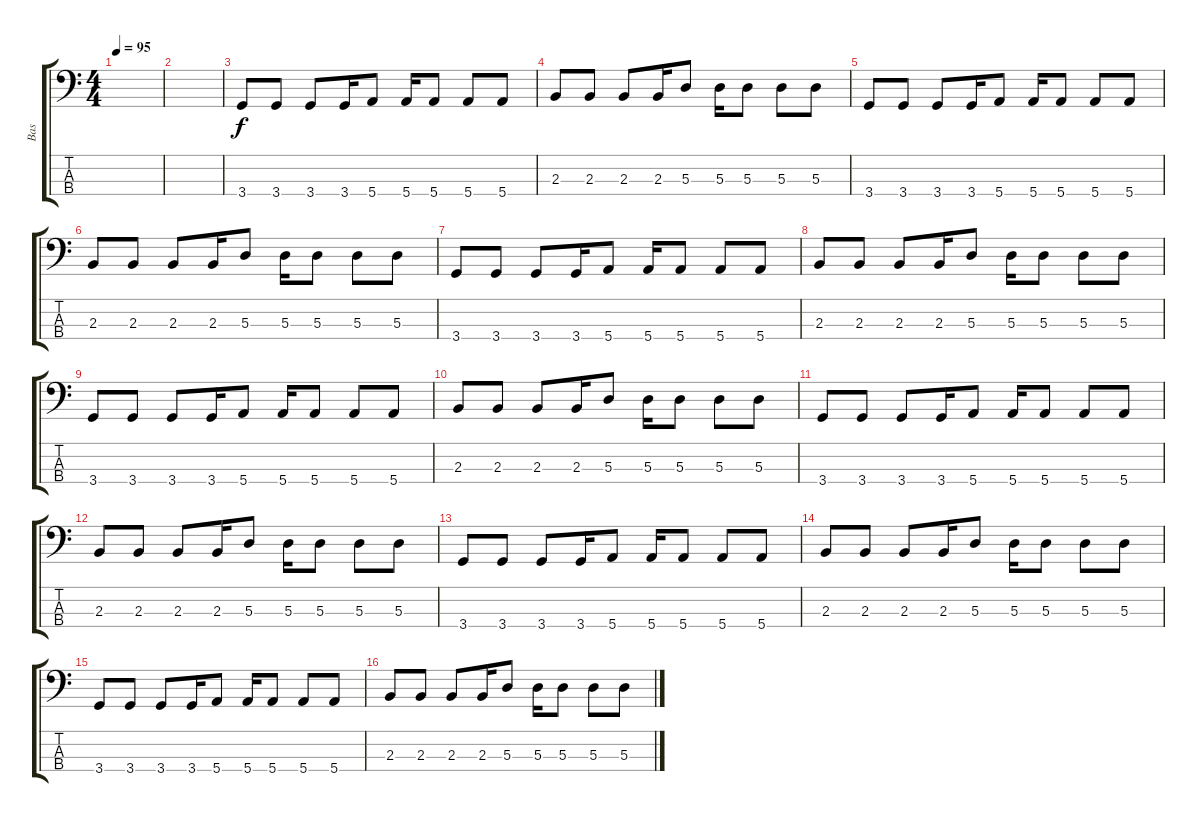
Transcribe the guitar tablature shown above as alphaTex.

\track ("Bas" "Bas") {instrument electricbassfinger}
\staff {score tabs}
\tuning (G2 D2 A1 E1) {hide}
\ts (4 4)
\tempo 95
\clef f4
\ks c
|
|
3.4.8{volume 13} 3.4.8 3.4.8 3.4.16 5.4.8 5.4.16 5.4.8 5.4.8 5.4.8 |
2.3.8 2.3.8 2.3.8 2.3.16 5.3.8 5.3.16 5.3.8 5.3.8 5.3.8 |
3.4.8{volume 13} 3.4.8 3.4.8 3.4.16 5.4.8 5.4.16 5.4.8 5.4.8 5.4.8 |
2.3.8 2.3.8 2.3.8 2.3.16 5.3.8 5.3.16 5.3.8 5.3.8 5.3.8 |
3.4.8{volume 13} 3.4.8 3.4.8 3.4.16 5.4.8 5.4.16 5.4.8 5.4.8 5.4.8 |
2.3.8 2.3.8 2.3.8 2.3.16 5.3.8 5.3.16 5.3.8 5.3.8 5.3.8 |
3.4.8{volume 13} 3.4.8 3.4.8 3.4.16 5.4.8 5.4.16 5.4.8 5.4.8 5.4.8 |
2.3.8 2.3.8 2.3.8 2.3.16 5.3.8 5.3.16 5.3.8 5.3.8 5.3.8 |
3.4.8{volume 13} 3.4.8 3.4.8 3.4.16 5.4.8 5.4.16 5.4.8 5.4.8 5.4.8 |
2.3.8 2.3.8 2.3.8 2.3.16 5.3.8 5.3.16 5.3.8 5.3.8 5.3.8 |
3.4.8{volume 13} 3.4.8 3.4.8 3.4.16 5.4.8 5.4.16 5.4.8 5.4.8 5.4.8 |
2.3.8 2.3.8 2.3.8 2.3.16 5.3.8 5.3.16 5.3.8 5.3.8 5.3.8 |
3.4.8{volume 13} 3.4.8 3.4.8 3.4.16 5.4.8 5.4.16 5.4.8 5.4.8 5.4.8 |
2.3.8 2.3.8 2.3.8 2.3.16 5.3.8 5.3.16 5.3.8 5.3.8 5.3.8
